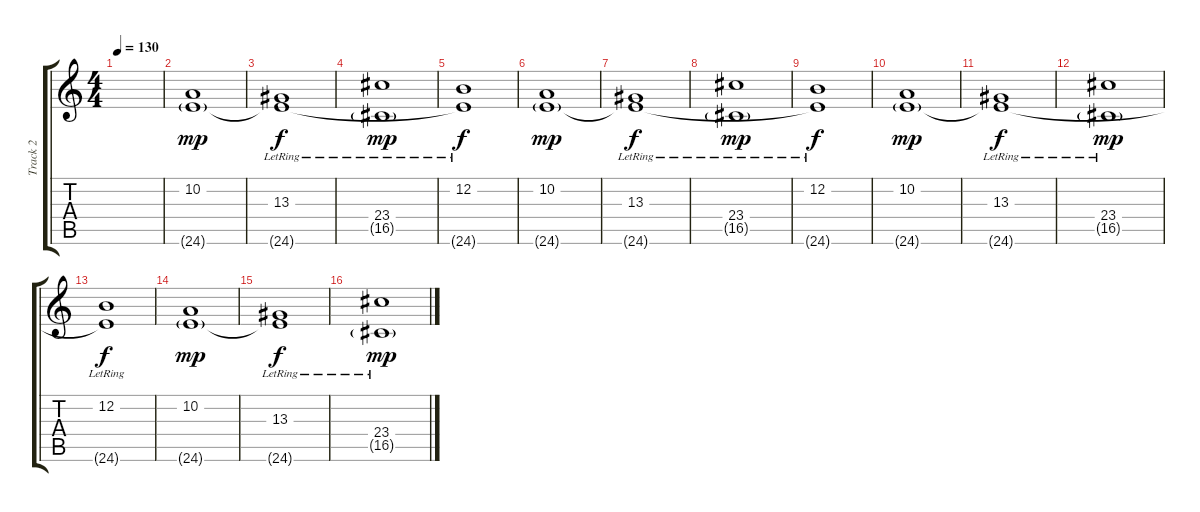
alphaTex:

\track ("Track 2" "Track 2") {instrument lead6voice}
\staff {score tabs}
\tuning (E4 B3 G3 D3 A2 E2) {hide}
\ts (4 4)
\tempo 130
\clef g2
\ks c
|
(10.2 24.6{g}).1{dy mp} |
(13.3{lr} 24.6{t}).1{dy f} |
(23.4{lr} 16.5{g}).1{dy mp} |
(12.2{lr} 24.6{t}).1{dy f} |
(10.2 24.6{g}).1{dy mp} |
(13.3{lr} 24.6{t}).1{dy f} |
(23.4{lr} 16.5{g}).1{dy mp} |
(12.2{lr} 24.6{t}).1{dy f} |
(10.2 24.6{g}).1{dy mp} |
(13.3{lr} 24.6{t}).1{dy f} |
(23.4{lr} 16.5{g}).1{dy mp} |
(12.2{lr} 24.6{t}).1{dy f} |
(10.2 24.6{g}).1{dy mp} |
(13.3{lr} 24.6{t}).1{dy f} |
(23.4{lr} 16.5{g}).1{dy mp}
